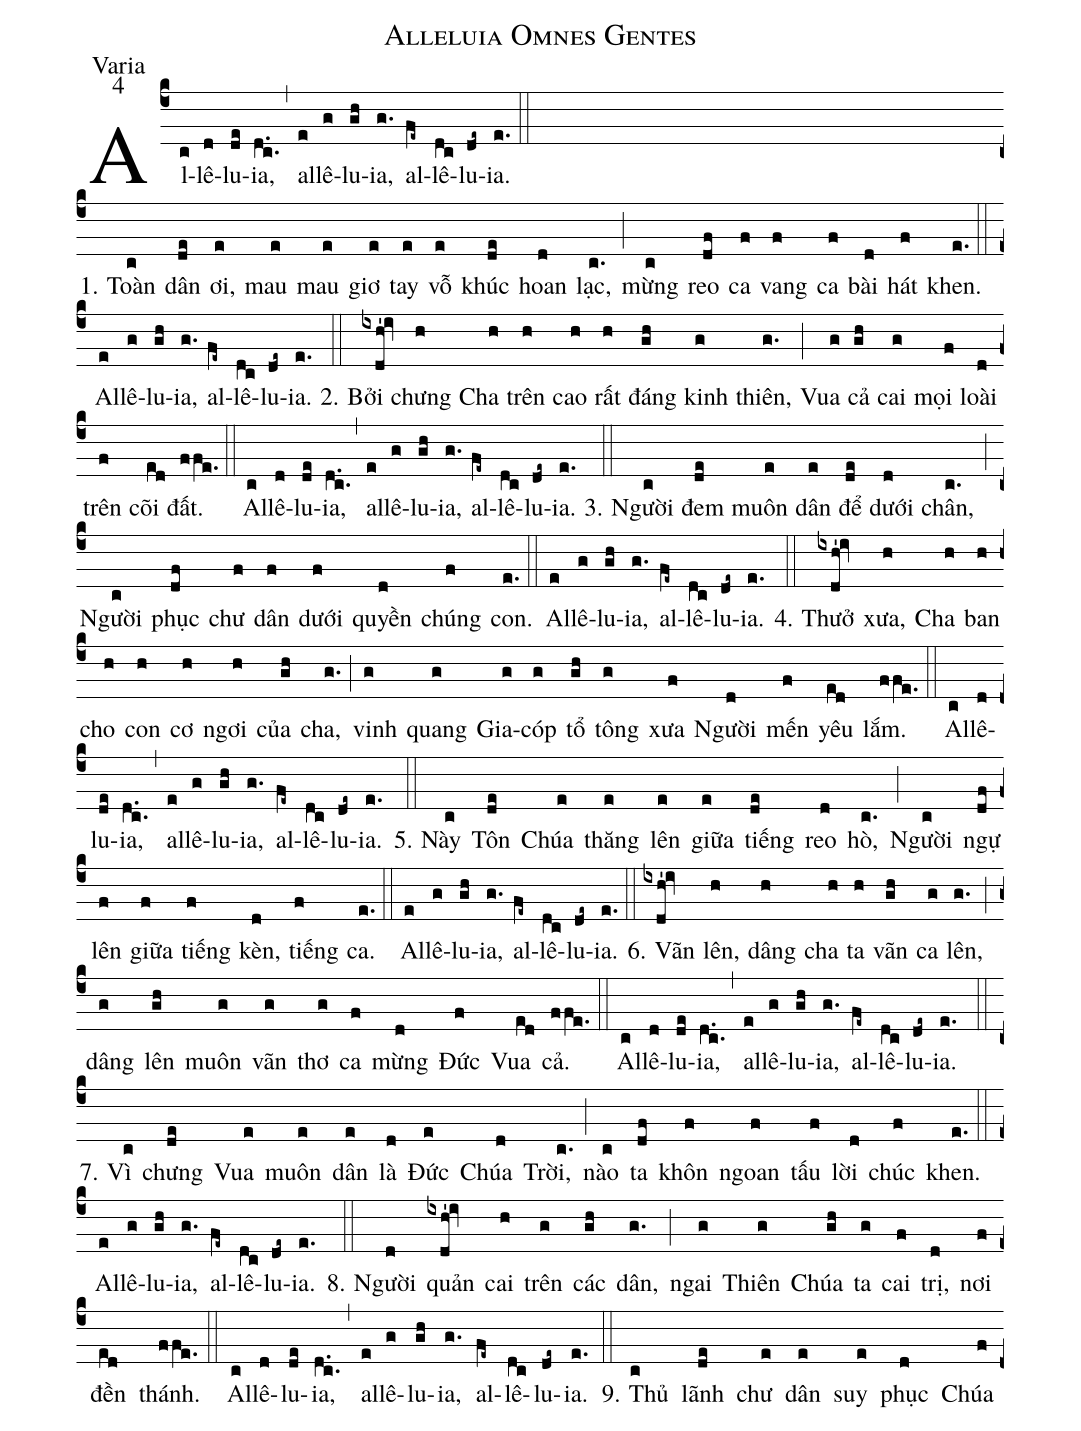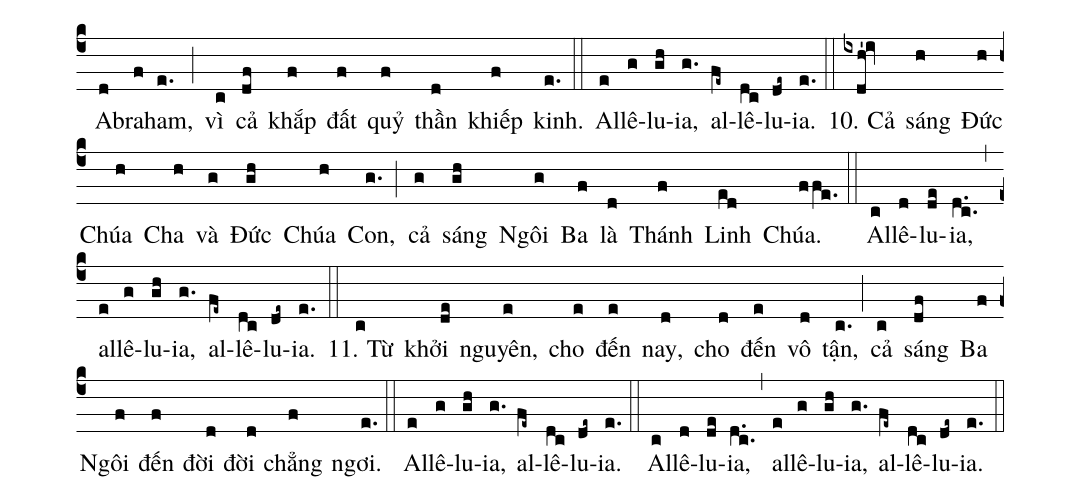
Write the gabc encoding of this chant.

name:Alleluia Omnes Gentes;
office-part:Varia;
mode:4;
%%
(c4)Al(c)lê(d)lu(de)ia,(d.c.) (,) al(e)lê(g)lu(gh)ia,(g.) al(fe~)lê(dc)lu(de~)ia.(e.) (::Z)
1. Toàn(c) dân(de) ơi,(e) mau(e) mau(e) giơ(e) tay(e) vỗ(e) khúc(de) hoan(d) lạc,(c.) (;) mừng(c) reo(df) ca(f) vang(f) ca(f) bài(d) hát(f) khen.(e.) (::) Al(e)lê(g)lu(gh)ia,(g.) al(fe~)lê(dc)lu(de~)ia.(e.) (::)
2. Bởi(ixdh'!iv) chưng(h) Cha(h) trên(h) cao(h) rất(h) đáng(gh) kinh(g) thiên,(g.) (;) Vua(g) cả(gh) cai(g) mọi(f) loài(d) trên(f) cõi(ed) đất.(ffe.) (::) Al(c)lê(d)lu(de)ia,(d.c.) (,) al(e)lê(g)lu(gh)ia,(g.) al(fe~)lê(dc)lu(de~)ia.(e.) (::)
3. Người(c) đem(de) muôn(e) dân(e) để(de) dưới(d) chân,(c.) (;) Người(c) phục(df) chư(f) dân(f) dưới(f) quyền(d) chúng(f) con.(e.) (::) Al(e)lê(g)lu(gh)ia,(g.) al(fe~)lê(dc)lu(de~)ia.(e.) (::)
4. Thưở(ixdh'!iv) xưa,(h) Cha(h) ban(h) cho(h) con(h) cơ(h) ngơi(h) của(gh) cha,(g.) (;) vinh(g) quang(g) Gia(g)cóp(g) tổ(gh) tông(g) xưa(f) Người(d) mến(f) yêu(ed) lắm.(ffe.) (::) Al(c)lê(d)lu(de)ia,(d.c.) (,) al(e)lê(g)lu(gh)ia,(g.) al(fe~)lê(dc)lu(de~)ia.(e.) (::)
5. Này(c) Tôn(de) Chúa(e) thăng(e) lên(e) giữa(e) tiếng(de) reo(d) hò,(c.) (;) Người(c) ngự(df) lên(f) giữa(f) tiếng(f) kèn,(d) tiếng(f) ca.(e.) (::) Al(e)lê(g)lu(gh)ia,(g.) al(fe~)lê(dc)lu(de~)ia.(e.) (::)
6. Vãn(ixdh'!iv) lên,(h) dâng(h) cha(h) ta(h) vãn(gh) ca(g) lên,(g.) (;) dâng(g) lên(gh) muôn(g) vãn(g) thơ(g) ca(f) mừng(d) Đức(f) Vua(ed) cả.(ffe.) (::) Al(c)lê(d)lu(de)ia,(d.c.) (,) al(e)lê(g)lu(gh)ia,(g.) al(fe~)lê(dc)lu(de~)ia.(e.) (::)
7. Vì(c) chưng(de) Vua(e) muôn(e) dân(e) là(d) Đức(e) Chúa(d) Trời,(c.) (;) nào(c) ta(df) khôn(f) ngoan(f) tấu(f) lời(d) chúc(f) khen.(e.) (::) Al(e)lê(g)lu(gh)ia,(g.) al(fe~)lê(dc)lu(de~)ia.(e.) (::)
8. Người(d) quản(ixdh'!iv) cai(h) trên(g) các(gh) dân,(g.) (;) ngai(g) Thiên(g) Chúa(gh) ta(g) cai(f) trị,(d) nơi(f) đền(ed) thánh.(ffe.) (::) Al(c)lê(d)lu(de)ia,(d.c.) (,) al(e)lê(g)lu(gh)ia,(g.) al(fe~)lê(dc)lu(de~)ia.(e.) (::)
9. Thủ(c) lãnh(de) chư(e) dân(e) suy(e) phục(d) Chúa(f) Ab(d)ra(f)ham,(e.) (;) vì(c) cả(df) khắp(f) đất(f) quỷ(f) thần(d) khiếp(f) kinh.(e.) (::) Al(e)lê(g)lu(gh)ia,(g.) al(fe~)lê(dc)lu(de~)ia.(e.) (::)
10. Cả(ixdh'!iv) sáng(h) Đức(h) Chúa(h) Cha(h) và(g) Đức(gh) Chúa(h) Con,(g.) (;) cả(g) sáng(gh) Ngôi(g) Ba(f) là(d) Thánh(f) Linh(ed) Chúa.(ffe.) (::) Al(c)lê(d)lu(de)ia,(d.c.) (,) al(e)lê(g)lu(gh)ia,(g.) al(fe~)lê(dc)lu(de~)ia.(e.) (::)
11. Từ(c) khởi(de) nguyên,(e) cho(e) đến(e) nay,(d) cho(d) đến(e) vô(d) tận,(c.) (;) cả(c) sáng(df) Ba(f) Ngôi(f) đến(f) đời(d) đời(d) chẳng(f) ngơi.(e.) (::) Al(e)lê(g)lu(gh)ia,(g.) al(fe~)lê(dc)lu(de~)ia.(e.) (::) Al(c)lê(d)lu(de)ia,(d.c.) (,) al(e)lê(g)lu(gh)ia,(g.) al(fe~)lê(dc)lu(de~)ia.(e.) (::)
